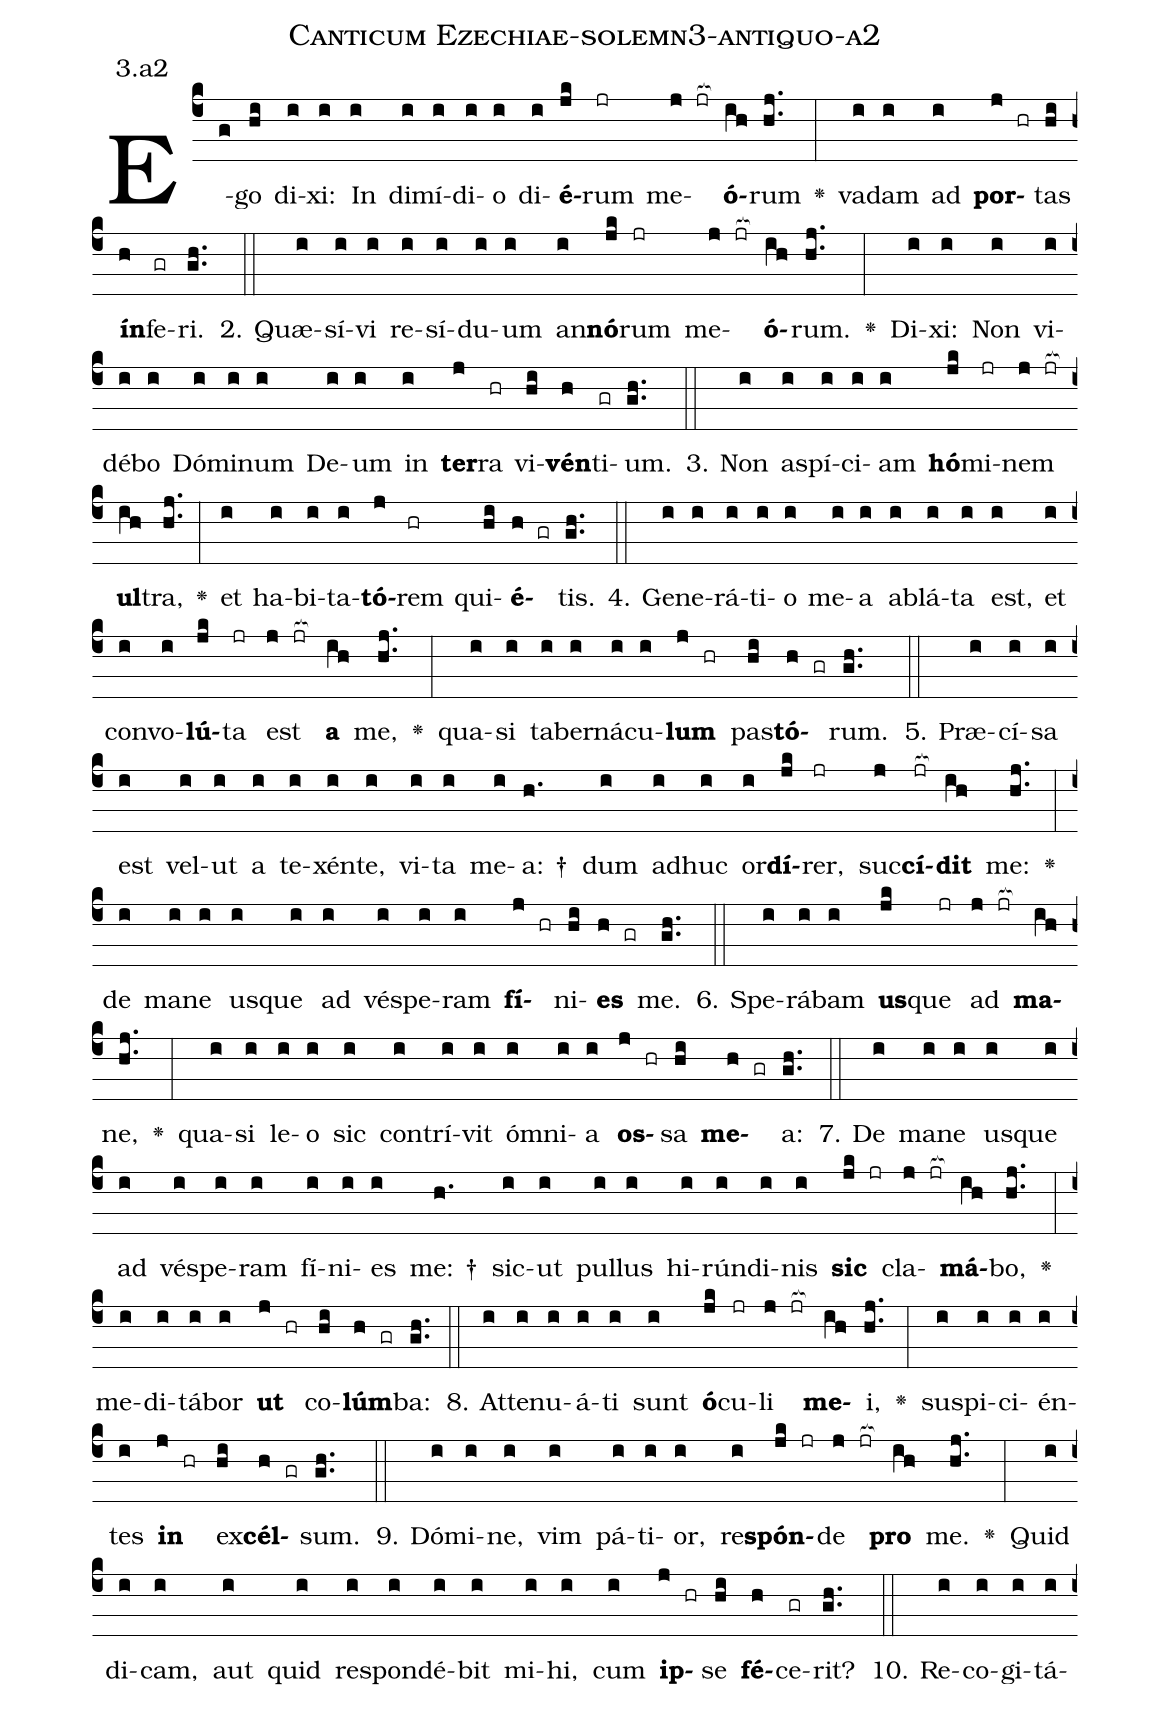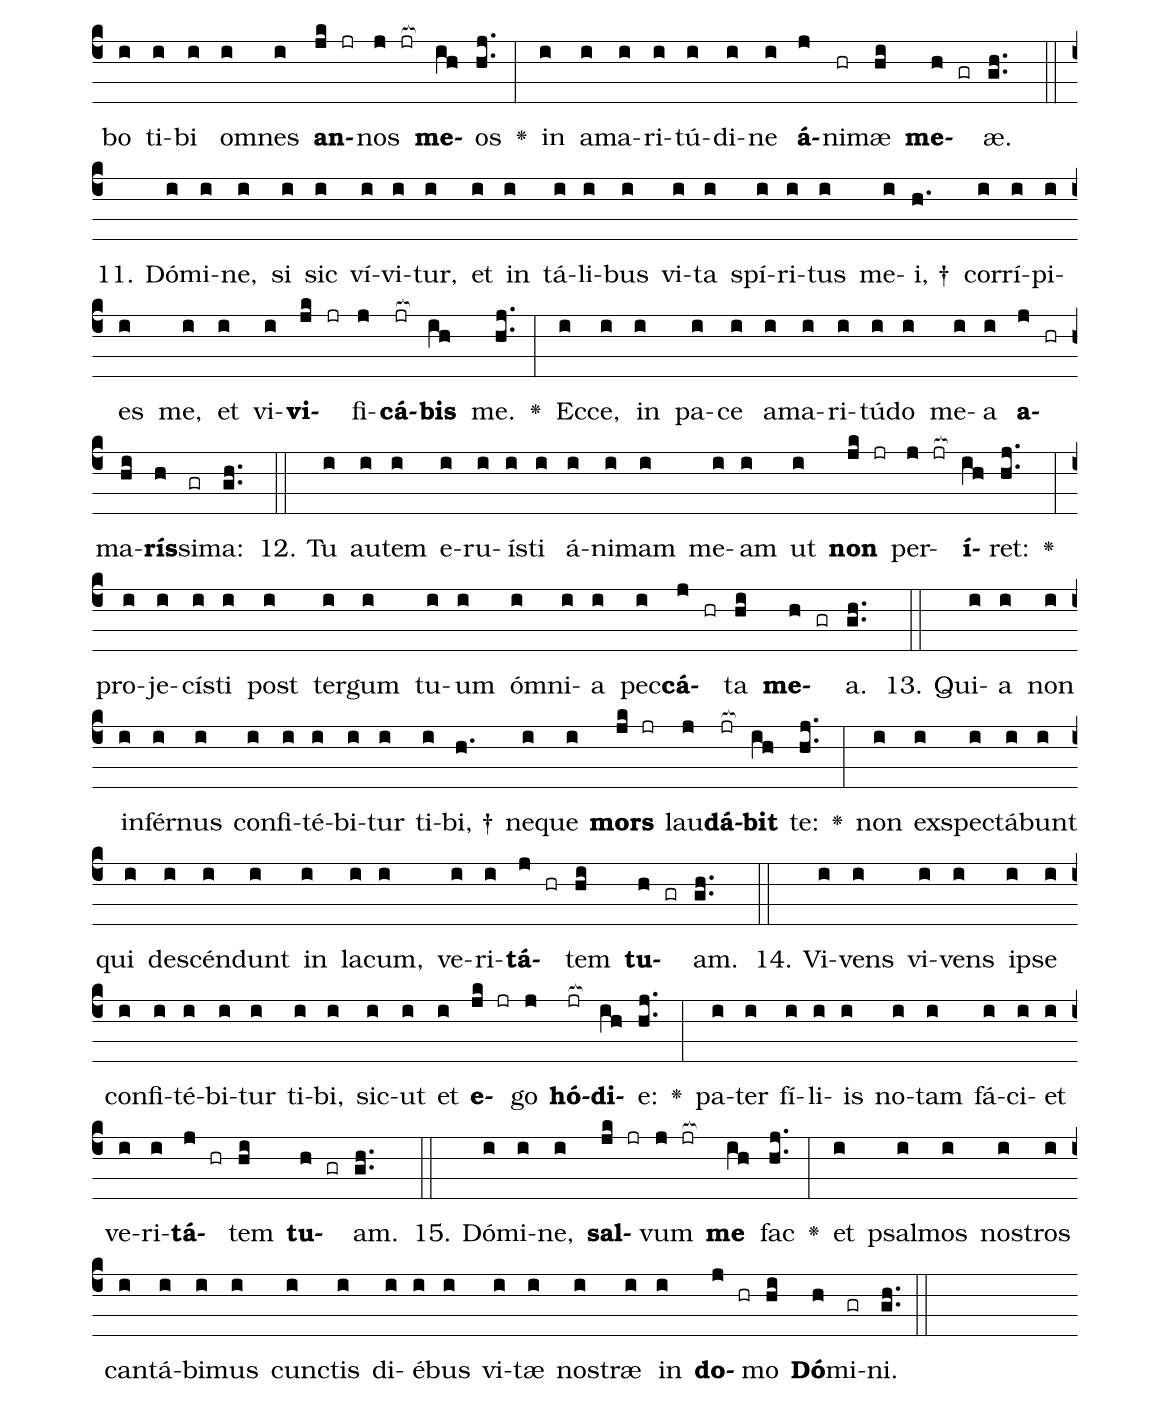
name: Canticum Ezechiae-solemn3-antiquo-a2;
annotation: 3.a2;
%%
(c4)E(g)go(hi) di(i)xi:(i) In(i) di(i)mí(i)di(i)o(i) di(i)<b>é</b>(jk)rum(jr) me(j jr[ocb:1{])<b>ó</b>(ih[ocb:0}])rum(hj..) <v>\greheightstar</v>(:) va(i)dam(i) ad(i) <b>por</b>(j hr)tas(hi) <b>ín</b>(h)fe(gr)ri.(gh..) (::)
2. Quæ(i)sí(i)vi(i) re(i)sí(i)du(i)um(i) an(i)<b>nó</b>(jk)rum(jr) me(j jr[ocb:1{])<b>ó</b>(ih[ocb:0}])rum.(hj..) <v>\greheightstar</v>(:) Di(i)xi:(i) Non(i) vi(i)dé(i)bo(i) Dó(i)mi(i)num(i) De(i)um(i) in(i) <b>ter</b>(j)ra(hr) vi(hi)<b>vén</b>(h)ti(gr)um.(gh..) (::)
3. Non(i) a(i)spí(i)ci(i)am(i) <b>hó</b>(jk)mi(jr)nem(j jr[ocb:1{]) <b>ul</b>(ih[ocb:0}])tra,(hj..) <v>\greheightstar</v>(:) et(i) ha(i)bi(i)ta(i)<b>tó</b>(j)rem(hr) qui(hi)<b>é</b>(h gr)tis.(gh..) (::)
4. Ge(i)ne(i)rá(i)ti(i)o(i) me(i)a(i) ab(i)lá(i)ta(i) est,(i) et(i) con(i)vo(i)<b>lú</b>(jk)ta(jr) est(j jr[ocb:1{]) <b>a</b>(ih[ocb:0}]) me,(hj..) <v>\greheightstar</v>(:) qua(i)si(i) ta(i)ber(i)ná(i)cu(i)<b>lum</b>(j hr) pas(hi)<b>tó</b>(h gr)rum.(gh..) (::)
5. Præ(i)cí(i)sa(i) est(i) vel(i)ut(i) a(i) te(i)xén(i)te,(i) vi(i)ta(i) me(i)a: †(h.) dum(i) ad(i)huc(i) or(i)<b>dí</b>(jk)rer,(jr) suc(j)<b>cí</b>(jr[ocb:1{])<b>dit</b>(ih[ocb:0}]) me:(hj..) <v>\greheightstar</v>(:) de(i) ma(i)ne(i) us(i)que(i) ad(i) vés(i)pe(i)ram(i) <b>fí</b>(j hr)ni(hi)<b>es</b>(h gr) me.(gh..) (::)
6. Spe(i)rá(i)bam(i) <b>us</b>(jk)que(jr) ad(j jr[ocb:1{]) <b>ma</b>(ih[ocb:0}])ne,(hj..) <v>\greheightstar</v>(:) qua(i)si(i) le(i)o(i) sic(i) con(i)trí(i)vit(i) óm(i)ni(i)a(i) <b>os</b>(j hr)sa(hi) <b>me</b>(h gr)a:(gh..) (::)
7. De(i) ma(i)ne(i) us(i)que(i) ad(i) vés(i)pe(i)ram(i) fí(i)ni(i)es(i) me: †(h.) sic(i)ut(i) pul(i)lus(i) hi(i)rún(i)di(i)nis(i) <b>sic</b>(jk jr) cla(j jr[ocb:1{])<b>má</b>(ih[ocb:0}])bo,(hj..) <v>\greheightstar</v>(:) me(i)di(i)tá(i)bor(i) <b>ut</b>(j hr) co(hi)<b>lúm</b>(h gr)ba:(gh..) (::)
8. At(i)te(i)nu(i)á(i)ti(i) sunt(i) <b>ó</b>(jk)cu(jr)li(j jr[ocb:1{]) <b>me</b>(ih[ocb:0}])i,(hj..) <v>\greheightstar</v>(:) su(i)spi(i)ci(i)én(i)tes(i) <b>in</b>(j hr) ex(hi)<b>cél</b>(h gr)sum.(gh..) (::)
9. Dó(i)mi(i)ne,(i) vim(i) pá(i)ti(i)or,(i) re(i)<b>spón</b>(jk jr)de(j jr[ocb:1{]) <b>pro</b>(ih[ocb:0}]) me.(hj..) <v>\greheightstar</v>(:) Quid(i) di(i)cam,(i) aut(i) quid(i) re(i)spon(i)dé(i)bit(i) mi(i)hi,(i) cum(i) <b>ip</b>(j hr)se(hi) <b>fé</b>(h)ce(gr)rit?(gh..) (::)
10. Re(i)co(i)gi(i)tá(i)bo(i) ti(i)bi(i) om(i)nes(i) <b>an</b>(jk jr)nos(j jr[ocb:1{]) <b>me</b>(ih[ocb:0}])os(hj..) <v>\greheightstar</v>(:) in(i) a(i)ma(i)ri(i)tú(i)di(i)ne(i) <b>á</b>(j)ni(hr)mæ(hi) <b>me</b>(h gr)æ.(gh..) (::)
11. Dó(i)mi(i)ne,(i) si(i) sic(i) ví(i)vi(i)tur,(i) et(i) in(i) tá(i)li(i)bus(i) vi(i)ta(i) spí(i)ri(i)tus(i) me(i)i, †(h.) cor(i)rí(i)pi(i)es(i) me,(i) et(i) vi(i)<b>vi</b>(jk jr)fi(j)<b>cá</b>(jr[ocb:1{])<b>bis</b>(ih[ocb:0}]) me.(hj..) <v>\greheightstar</v>(:) Ec(i)ce,(i) in(i) pa(i)ce(i) a(i)ma(i)ri(i)tú(i)do(i) me(i)a(i) <b>a</b>(j hr)ma(hi)<b>rís</b>(h)si(gr)ma:(gh..) (::)
12. Tu(i) au(i)tem(i) e(i)ru(i)ís(i)ti(i) á(i)ni(i)mam(i) me(i)am(i) ut(i) <b>non</b>(jk jr) per(j jr[ocb:1{])<b>í</b>(ih[ocb:0}])ret:(hj..) <v>\greheightstar</v>(:) pro(i)je(i)cís(i)ti(i) post(i) ter(i)gum(i) tu(i)um(i) óm(i)ni(i)a(i) pec(i)<b>cá</b>(j hr)ta(hi) <b>me</b>(h gr)a.(gh..) (::)
13. Qui(i)a(i) non(i) in(i)fér(i)nus(i) con(i)fi(i)té(i)bi(i)tur(i) ti(i)bi, †(h.) ne(i)que(i) <b>mors</b>(jk jr) lau(j)<b>dá</b>(jr[ocb:1{])<b>bit</b>(ih[ocb:0}]) te:(hj..) <v>\greheightstar</v>(:) non(i) ex(i)spec(i)tá(i)bunt(i) qui(i) de(i)scén(i)dunt(i) in(i) la(i)cum,(i) ve(i)ri(i)<b>tá</b>(j hr)tem(hi) <b>tu</b>(h gr)am.(gh..) (::)
14. Vi(i)vens(i) vi(i)vens(i) ip(i)se(i) con(i)fi(i)té(i)bi(i)tur(i) ti(i)bi,(i) sic(i)ut(i) et(i) <b>e</b>(jk jr)go(j) <b>hó</b>(jr[ocb:1{])<b>di</b>(ih[ocb:0}])e:(hj..) <v>\greheightstar</v>(:) pa(i)ter(i) fí(i)li(i)is(i) no(i)tam(i) fá(i)ci(i)et(i) ve(i)ri(i)<b>tá</b>(j hr)tem(hi) <b>tu</b>(h gr)am.(gh..) (::)
15. Dó(i)mi(i)ne,(i) <b>sal</b>(jk jr)vum(j jr[ocb:1{]) <b>me</b>(ih[ocb:0}]) fac(hj..) <v>\greheightstar</v>(:) et(i) psal(i)mos(i) nos(i)tros(i) can(i)tá(i)bi(i)mus(i) cunc(i)tis(i) di(i)é(i)bus(i) vi(i)tæ(i) nos(i)træ(i) in(i) <b>do</b>(j hr)mo(hi) <b>Dó</b>(h)mi(gr)ni.(gh..) (::)
